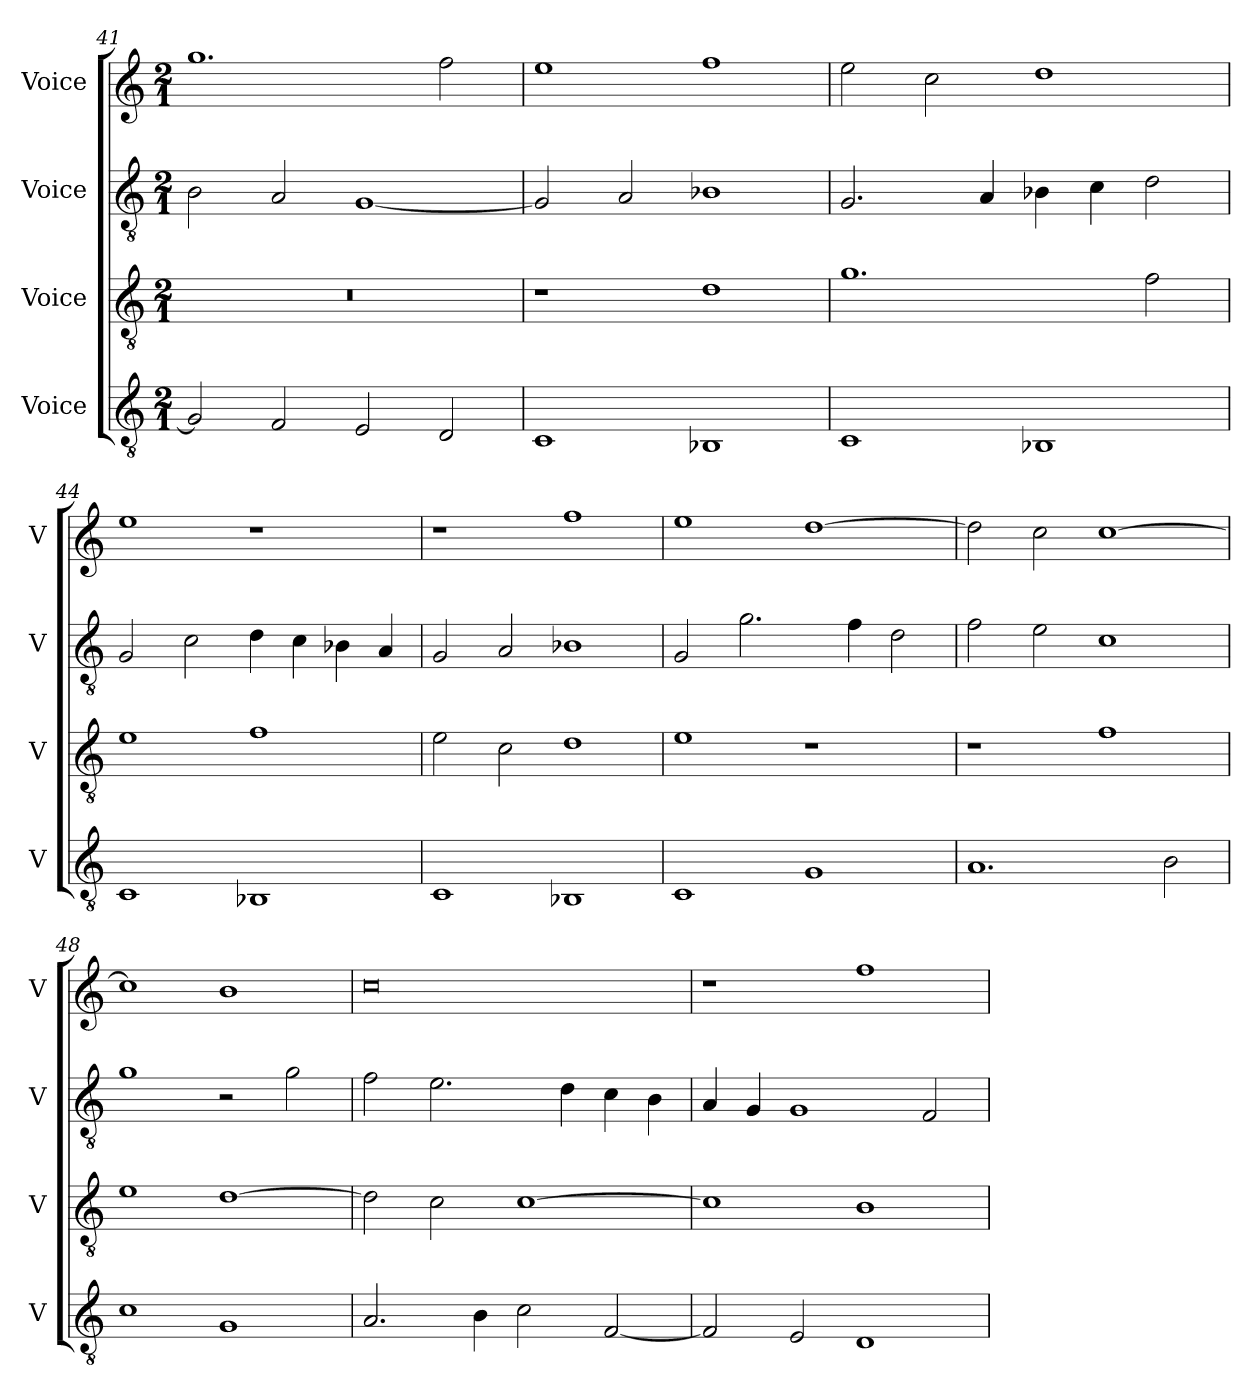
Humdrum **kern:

**kern	**kern	**kern	**kern
*part4	*part3	*part2	*part1
*staff4	*staff3	*staff2	*staff1
*I"Voice	*I"Voice	*I"Voice	*I"Voice
*I'V	*I'V	*I'V	*I'V
*clefGv2	*clefGv2	*clefGv2	*clefG2
*k[]	*k[]	*k[]	*k[]
*M2/1	*M2/1	*M2/1	*M2/1
=41	=41	=41	=41
2G/]	0r	2B\	1.gg
2F/	.	2A/	.
2E/	.	[1G	.
2D/	.	.	2ff\
=42	=42	=42	=42
1C	1r	2G/]	1ee
.	.	2A/	.
1BB-X	1d	1B-X	1ff
=43	=43	=43	=43
1C	1.g	2.G/	2ee\
.	.	.	2cc\
.	.	4A/	.
1BB-X	.	4B-X\	1dd
.	.	4c\	.
.	2f\	2d\	.
!!LO:LB:g=z
=44	=44	=44	=44
1C	1e	2G/	1ee
.	.	2c\	.
1BB-X	1f	4d\	1r
.	.	4c\	.
.	.	4B-X\	.
.	.	4A/	.
=45	=45	=45	=45
1C	2e\	2G/	1r
.	2c\	2A/	.
1BB-X	1d	1B-X	1ff
=46	=46	=46	=46
1C	1e	2G/	1ee
.	.	2.g\	.
1G	1r	.	[1dd
.	.	4f\	.
.	.	2d\	.
=47	=47	=47	=47
1.A	1r	2f\	2dd\]
.	.	2e\	2cc\
.	1f	1c	[1cc
2B\	.	.	.
!!LO:PB:g=z
=48	=48	=48	=48
1c	1e	1g	1cc]
1G	[1d	2r	1b
.	.	2g\	.
=49	=49	=49	=49
2.A/	2d\]	2f\	0cc
.	2c\	2.e\	.
4B\	.	.	.
2c\	[1c	.	.
.	.	4d\	.
[2F/	.	4c\	.
.	.	4B\	.
=50	=50	=50	=50
2F/]	1c]	4A/	1r
.	.	4G/	.
2E/	.	1G	.
1D	1B	.	1ff
.	.	2F/	.
=	=	=	=
*-	*-	*-	*-
